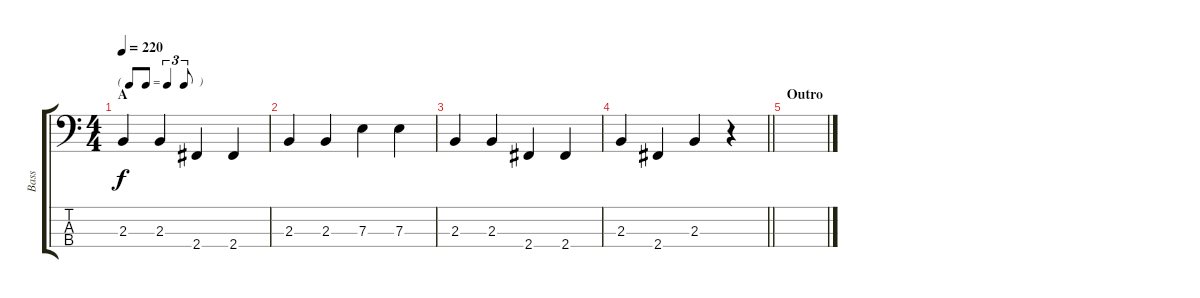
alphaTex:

\track ("Bass" "Bass") {instrument electricbassfinger}
\staff {score tabs}
\tuning (G2 D2 A1 E1) {hide}
\ts (4 4)
\tf triplet8th
\section ("" "A")
\tempo 220
\clef f4
\ks c
2.3.4{dy f} 2.3.4 2.4.4 2.4.4 |
2.3.4 2.3.4 7.3.4 7.3.4 |
2.3.4 2.3.4 2.4.4 2.4.4 |
\barLineRight lightlight
2.3.4 2.4.4 2.3.4 r.4 |
\section ("" "Outro")
